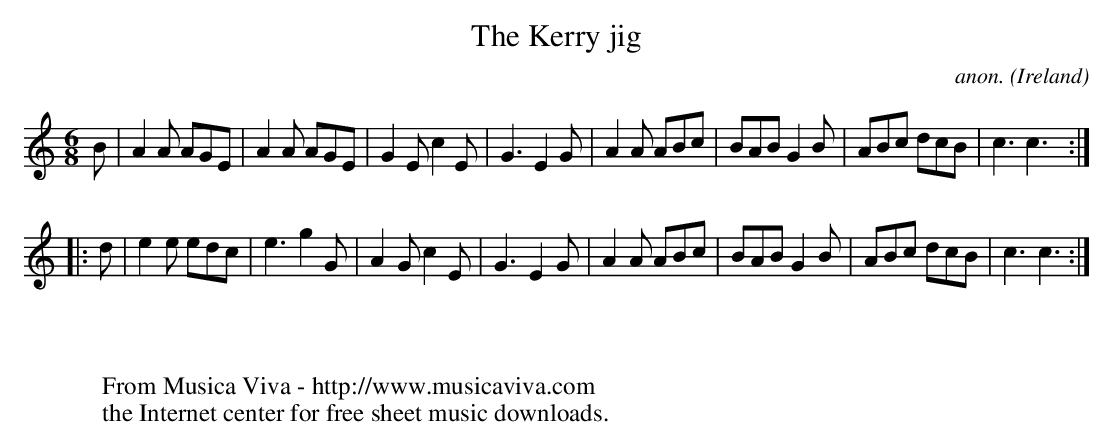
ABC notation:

X:1
T:The Kerry jig
C:anon.
O:Ireland
M:6/8
L:1/8
K:C
B|A2A AGE|A2A AGE|G2E c2E|G3 E2G|A2A ABc|BAB G2B|ABc dcB|c3 c3:|
|:d|e2e edc|e3 g2G|A2G c2E|G3 E2G|A2A ABc|BAB G2B|ABc dcB|c3 c3:|
W:
W:
W:  From Musica Viva - http://www.musicaviva.com
W:  the Internet center for free sheet music downloads.
